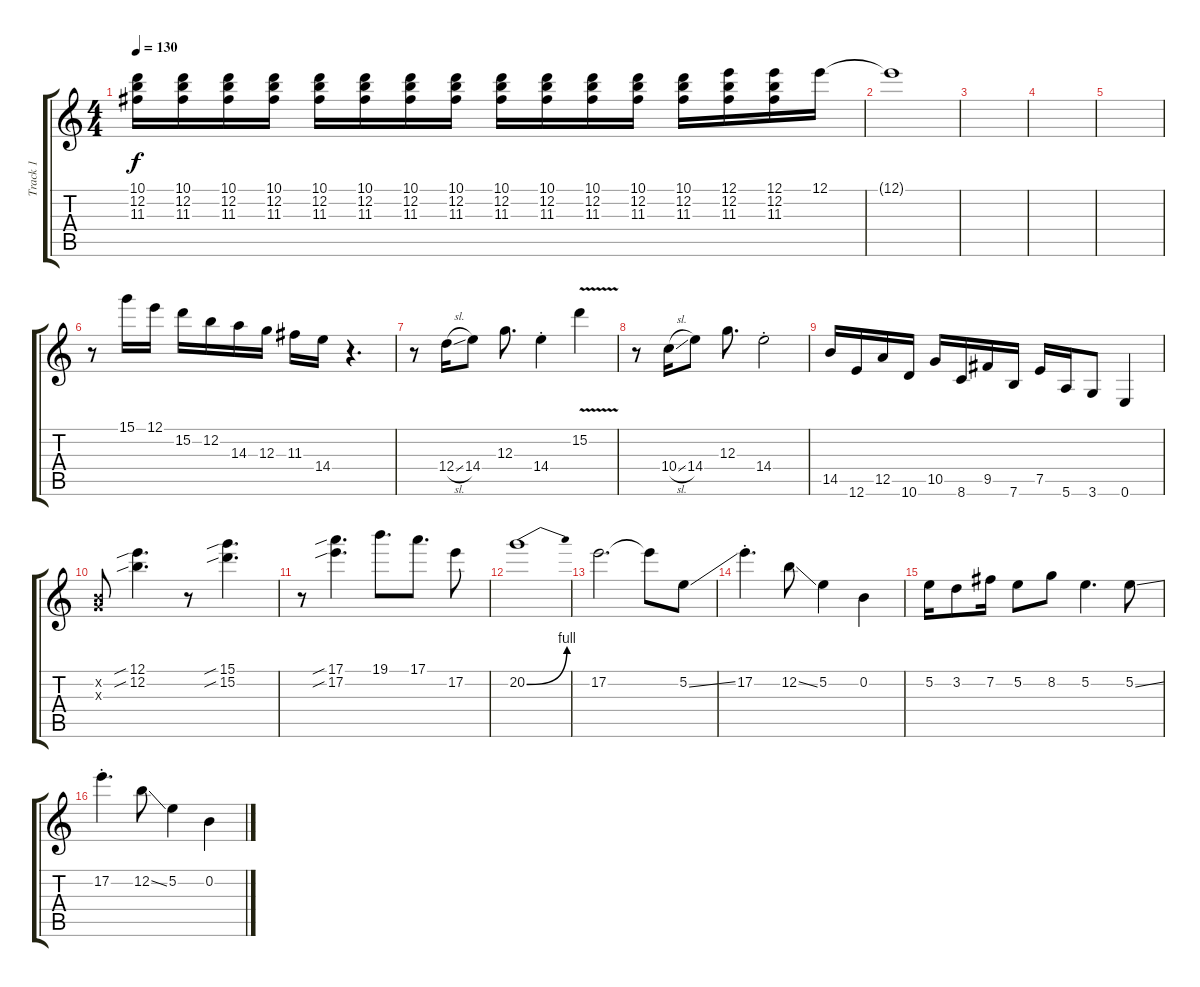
\track ("Track 1" "Track 1") {instrument overdrivenguitar}
\staff {score tabs}
\tuning (E4 B3 G3 D3 A2 E2) {hide}
\ts (4 4)
\tempo 130
\clef g2
\ks c
(10.1 12.2 11.3).16{dy f} (10.1 12.2 11.3).16 (10.1 12.2 11.3).16 (10.1 12.2 11.3).16 (10.1 12.2 11.3).16 (10.1 12.2 11.3).16 (10.1 12.2 11.3).16 (10.1 12.2 11.3).16 (10.1 12.2 11.3).16 (10.1 12.2 11.3).16 (10.1 12.2 11.3).16 (10.1 12.2 11.3).16 (10.1 12.2 11.3).16 (12.1 12.2 11.3).16 (12.1 12.2 11.3).16 12.1.16 |
12.1{t}.1 |
|
|
|
r.8 15.1.16 12.1.16 15.2.16 12.2.16 14.3.16 12.3.16 11.3.16 14.4.16 r.4{d} |
r.8 12.4{sl}.16 14.4.8 12.3.8{d} 14.4{st}.4 15.2{v}.4 |
r.8 10.4{sl}.16 14.4.8 12.3.8{d} 14.4{st}.2 |
14.5.16 12.6.16 12.5.16 10.6.16 10.5.16 8.6.16 9.5.16 7.6.16 7.5.16 5.6.16 3.6.8 0.6.4 |
(0.2{x} 0.3{x}).8 (12.1{sib} 12.2{sib}).4{d} r.8 (15.1{sib} 15.2{sib}).4{d} |
r.8 (17.1{sib} 17.2{sib}).4{d} 19.1.8{d} 17.1.8{d} 17.2.8 |
20.2{be (bend 0 0 60 4)}.1 |
17.2.2{d} 17.2{t}.8 5.2{ss}.8 |
17.2{st}.4{d} 12.2{ss}.8 5.2.4 0.2.4 |
5.2.16 3.2.8 7.2.16 5.2.8 8.2.8 5.2.4{d} 5.2{ss}.8 |
17.2{st}.4{d} 12.2{ss}.8 5.2.4 0.2.4
